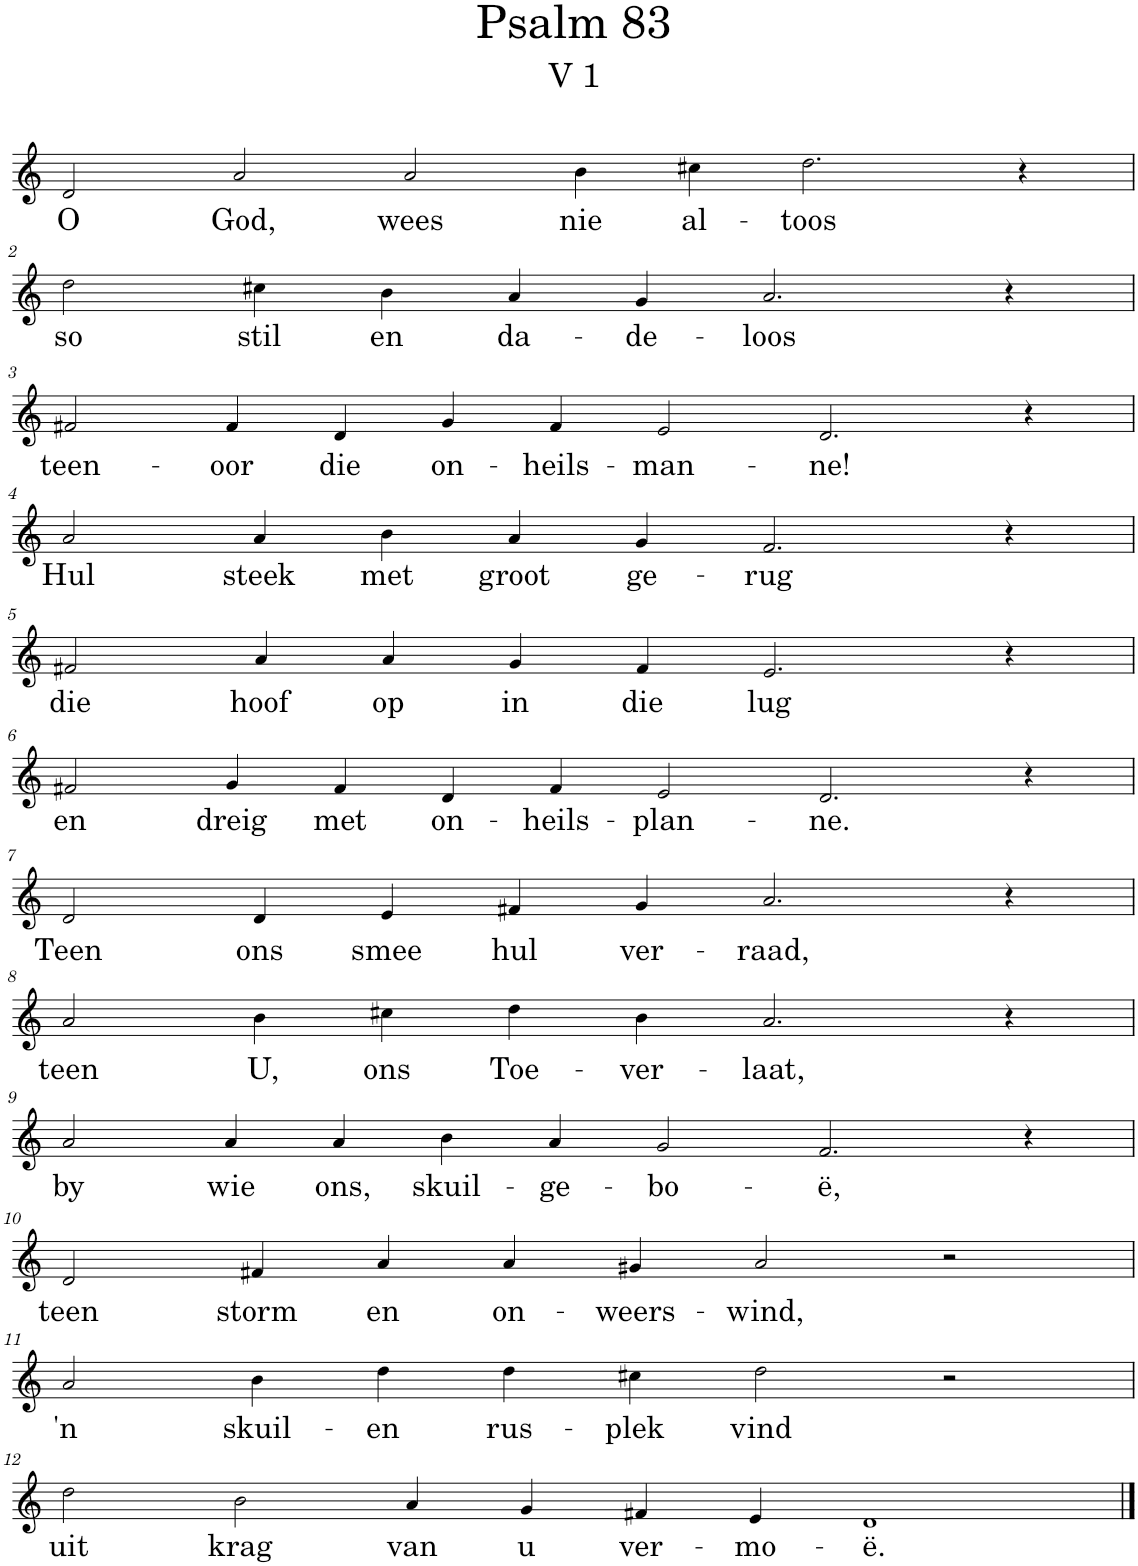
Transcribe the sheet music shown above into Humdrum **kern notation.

**kern	**text
*part1	*part1
*staff1	*staff1
*I"Pipe Organ	*
*I'Org.	*
*clefG2	*
*k[]	*
*M12/4	*
=1	=1
!	!LO:LY:b
2d/	O
!	!LO:LY:b
2a/	God,
!	!LO:LY:b
2a/	wees
!	!LO:LY:b
4b\	nie
!	!LO:LY:b
4cc#X\	al-
!	!LO:LY:b
2.dd\	-toos
4r	.
!!LO:LB:g=z
=2	=2
*M10/4	*
!	!LO:LY:b
2dd\	so
!	!LO:LY:b
4cc#X\	stil
!	!LO:LY:b
4b\	en
!	!LO:LY:b
4a/	da-
!	!LO:LY:b
4g/	-de-
!	!LO:LY:b
2.a/	-loos
4r	.
!!LO:LB:g=z
=3	=3
*M12/4	*
!	!LO:LY:b
2f#X/	teen-
!	!LO:LY:b
4f#/	-oor
!	!LO:LY:b
4d/	die
!	!LO:LY:b
4g/	on-
!	!LO:LY:b
4f#/	-heils-
!	!LO:LY:b
2e/	-man-
!	!LO:LY:b
2.d/	-ne!
4r	.
!!LO:LB:g=z
=4	=4
*M10/4	*
!	!LO:LY:b
2a/	Hul
!	!LO:LY:b
4a/	steek
!	!LO:LY:b
4b\	met
!	!LO:LY:b
4a/	groot
!	!LO:LY:b
4g/	ge-
!	!LO:LY:b
2.f/	-rug
4r	.
!!LO:LB:g=z
=5	=5
!	!LO:LY:b
2f#X/	die
!	!LO:LY:b
4a/	hoof
!	!LO:LY:b
4a/	op
!	!LO:LY:b
4g/	in
!	!LO:LY:b
4f#/	die
!	!LO:LY:b
2.e/	lug
4r	.
!!LO:LB:g=z
=6	=6
*M12/4	*
!	!LO:LY:b
2f#X/	en
!	!LO:LY:b
4g/	dreig
!	!LO:LY:b
4f#/	met
!	!LO:LY:b
4d/	on-
!	!LO:LY:b
4f#/	-heils-
!	!LO:LY:b
2e/	-plan-
!	!LO:LY:b
2.d/	-ne.
4r	.
!!LO:LB:g=z
=7	=7
*M10/4	*
!	!LO:LY:b
2d/	Teen
!	!LO:LY:b
4d/	ons
!	!LO:LY:b
4e/	smee
!	!LO:LY:b
4f#X/	hul
!	!LO:LY:b
4g/	ver-
!	!LO:LY:b
2.a/	-raad,
4r	.
!!LO:LB:g=z
=8	=8
!	!LO:LY:b
2a/	teen
!	!LO:LY:b
4b\	U,
!	!LO:LY:b
4cc#X\	ons
!	!LO:LY:b
4dd\	Toe-
!	!LO:LY:b
4b\	-ver-
!	!LO:LY:b
2.a/	-laat,
4r	.
!!LO:LB:g=z
=9	=9
*M12/4	*
!	!LO:LY:b
2a/	by
!	!LO:LY:b
4a/	wie
!	!LO:LY:b
4a/	ons,
!	!LO:LY:b
4b\	skuil-
!	!LO:LY:b
4a/	-ge-
!	!LO:LY:b
2g/	-bo-
!	!LO:LY:b
2.f/	-ë,
4r	.
!!LO:LB:g=z
=10	=10
*M10/4	*
!	!LO:LY:b
2d/	teen
!	!LO:LY:b
4f#X/	storm
!	!LO:LY:b
4a/	en
!	!LO:LY:b
4a/	on-
!	!LO:LY:b
4g#X/	-weers-
!	!LO:LY:b
2a/	-wind,
2r	.
!!LO:LB:g=z
=11	=11
!	!LO:LY:b
2a/	'n
!	!LO:LY:b
4b\	skuil-
!	!LO:LY:b
4dd\	-en
!	!LO:LY:b
4dd\	rus-
!	!LO:LY:b
4cc#X\	-plek
!	!LO:LY:b
2dd\	vind
2r	.
!!LO:LB:g=z
=12	=12
*M12/4	*
!	!LO:LY:b
2dd\	uit
!	!LO:LY:b
2b\	krag
!	!LO:LY:b
4a/	van
!	!LO:LY:b
4g/	u
!	!LO:LY:b
4f#X/	ver-
!	!LO:LY:b
4e/	-mo-
!	!LO:LY:b
1d	-ë.
==	==
*-	*-
